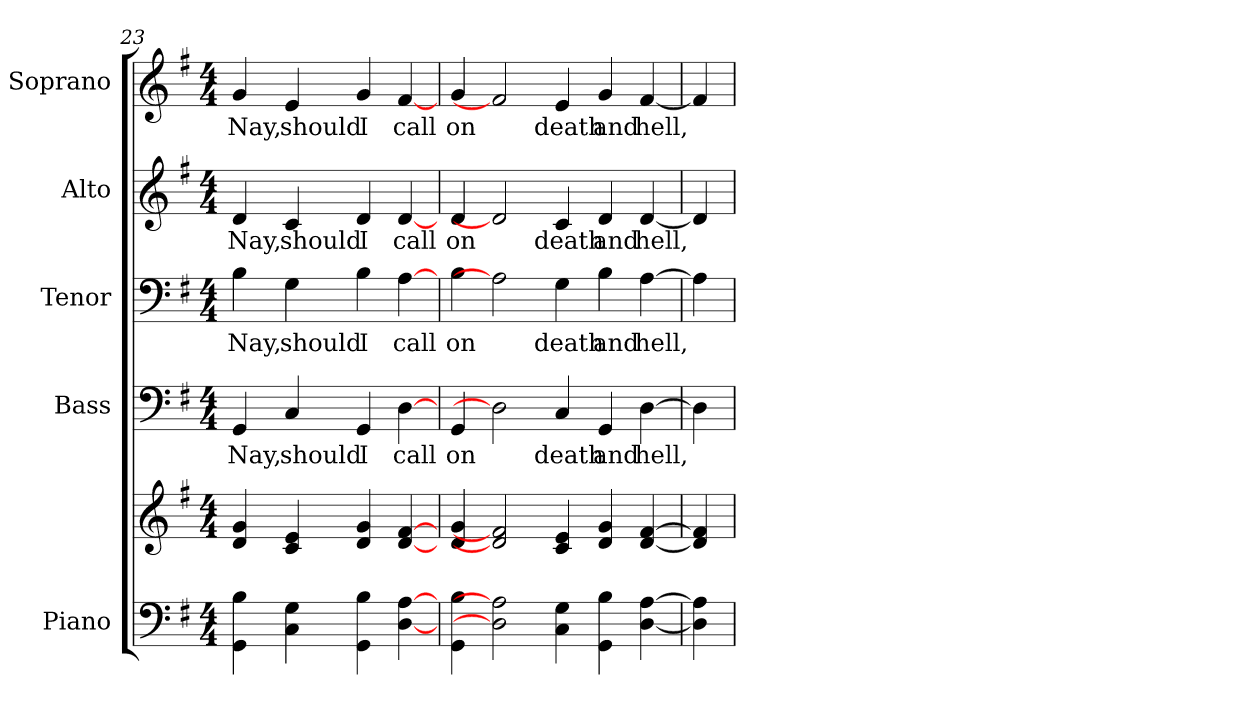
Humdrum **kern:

**kern	**kern	**kern	**text	**kern	**text	**kern	**text	**kern	**text
*part5	*part5	*part4	*part4	*part3	*part3	*part2	*part2	*part1	*part1
*staff6	*staff5	*staff4	*staff4	*staff3	*staff3	*staff2	*staff2	*staff1	*staff1
*I"Piano	*	*I"Bass	*	*I"Tenor	*	*I"Alto	*	*I"Soprano	*
*I'Pno.	*	*I'B.	*	*I'T.	*	*I'A.	*	*I'S.	*
!!LO:PB:g=z
*clefF4	*clefG2	*clefF4	*	*clefF4	*	*clefG2	*	*clefG2	*
*k[f#]	*k[f#]	*k[f#]	*	*k[f#]	*	*k[f#]	*	*k[f#]	*
*G:	*G:	*G:	*	*G:	*	*G:	*	*G:	*
*M4/4	*M4/4	*M4/4	*	*M4/4	*	*M4/4	*	*M4/4	*
=23	=23	=23	=23	=23	=23	=23	=23	=23	=23
!	!	!	!LO:LY:b:color=#000000	!	!	!	!	!	!
!	!	!	!	!	!LO:LY:b:color=#000000	!	!	!	!
!	!	!	!	!	!	!	!LO:LY:b:color=#000000	!	!
!	!	!	!	!	!	!	!	!	!LO:LY:b:color=#000000
4GGi\ 4Bi	4di/ 4gi	4GGi/	Nay,	4Bi\	Nay,	4di/	Nay,	4gi/	Nay,
!	!	!	!LO:LY:b:color=#000000	!	!	!	!	!	!
!	!	!	!	!	!LO:LY:b:color=#000000	!	!	!	!
!	!	!	!	!	!	!	!LO:LY:b:color=#000000	!	!
!	!	!	!	!	!	!	!	!	!LO:LY:b:color=#000000
4Ci\ 4Gi	4ci/ 4ei	4Ci/	should	4Gi\	should	4ci/	should	4ei/	should
!	!	!	!LO:LY:b:color=#000000	!	!	!	!	!	!
!	!	!	!	!	!LO:LY:b:color=#000000	!	!	!	!
!	!	!	!	!	!	!	!LO:LY:b:color=#000000	!	!
!	!	!	!	!	!	!	!	!	!LO:LY:b:color=#000000
4GGi\ 4Bi	4di/ 4gi	4GGi/	I	4Bi\	I	4di/	I	4gi/	I
!	!	!	!LO:LY:b:color=#000000	!	!	!	!	!	!
!	!	!	!	!	!LO:LY:b:color=#000000	!	!	!	!
!	!	!	!	!	!	!	!LO:LY:b:color=#000000	!	!
!	!	!	!	!	!	!	!	!	!LO:LY:b:color=#000000
[4Di\ [4Ai	[4di/ [4f#i	[4Di\	call	[4Ai\	call	[4di/	call	[4f#i/	call
!!LO:PB:g=z
=24	=24	=24	=24	=24	=24	=24	=24	=24	=24
!	!	!	!LO:LY:b:color=#000000	!	!	!	!	!	!
!	!	!	!	!	!LO:LY:b:color=#000000	!	!	!	!
!	!	!	!	!	!	!	!LO:LY:b:color=#000000	!	!
!	!	!	!	!	!	!	!	!	!LO:LY:b:color=#000000
4GGi\ 4Bi	4di/ 4gi	4GGi/	on	4Bi\	on	4di/	on	4gi/	on
2Di\] 2Ai]	2di/] 2f#i]	2Di\]	.	2Ai\]	.	2di/]	.	2f#i/]	.
!	!	!	!LO:LY:b:color=#000000	!	!	!	!	!	!
!	!	!	!	!	!LO:LY:b:color=#000000	!	!	!	!
!	!	!	!	!	!	!	!LO:LY:b:color=#000000	!	!
!	!	!	!	!	!	!	!	!	!LO:LY:b:color=#000000
4Ci\ 4Gi	4ci/ 4ei	4Ci/	death	4Gi\	death	4ci/	death	4ei/	death
!	!	!	!LO:LY:b:color=#000000	!	!	!	!	!	!
!	!	!	!	!	!LO:LY:b:color=#000000	!	!	!	!
!	!	!	!	!	!	!	!LO:LY:b:color=#000000	!	!
!	!	!	!	!	!	!	!	!	!LO:LY:b:color=#000000
4GGi\ 4Bi	4di/ 4gi	4GGi/	and	4Bi\	and	4di/	and	4gi/	and
!	!	!	!LO:LY:b:color=#000000	!	!	!	!	!	!
!	!	!	!	!	!LO:LY:b:color=#000000	!	!	!	!
!	!	!	!	!	!	!	!LO:LY:b:color=#000000	!	!
!	!	!	!	!	!	!	!	!	!LO:LY:b:color=#000000
[4Di\ [4Ai	[4di/ [4f#i	[4Di\	hell,	[4Ai\	hell,	[4di/	hell,	[4f#i/	hell,
=25	=25	=25	=25	=25	=25	=25	=25	=25	=25
4Di\] 4Ai]	4di/] 4f#i]	4Di\]	.	4Ai\]	.	4di/]	.	4f#i/]	.
=	=	=	=	=	=	=	=	=	=
*-	*-	*-	*-	*-	*-	*-	*-	*-	*-
